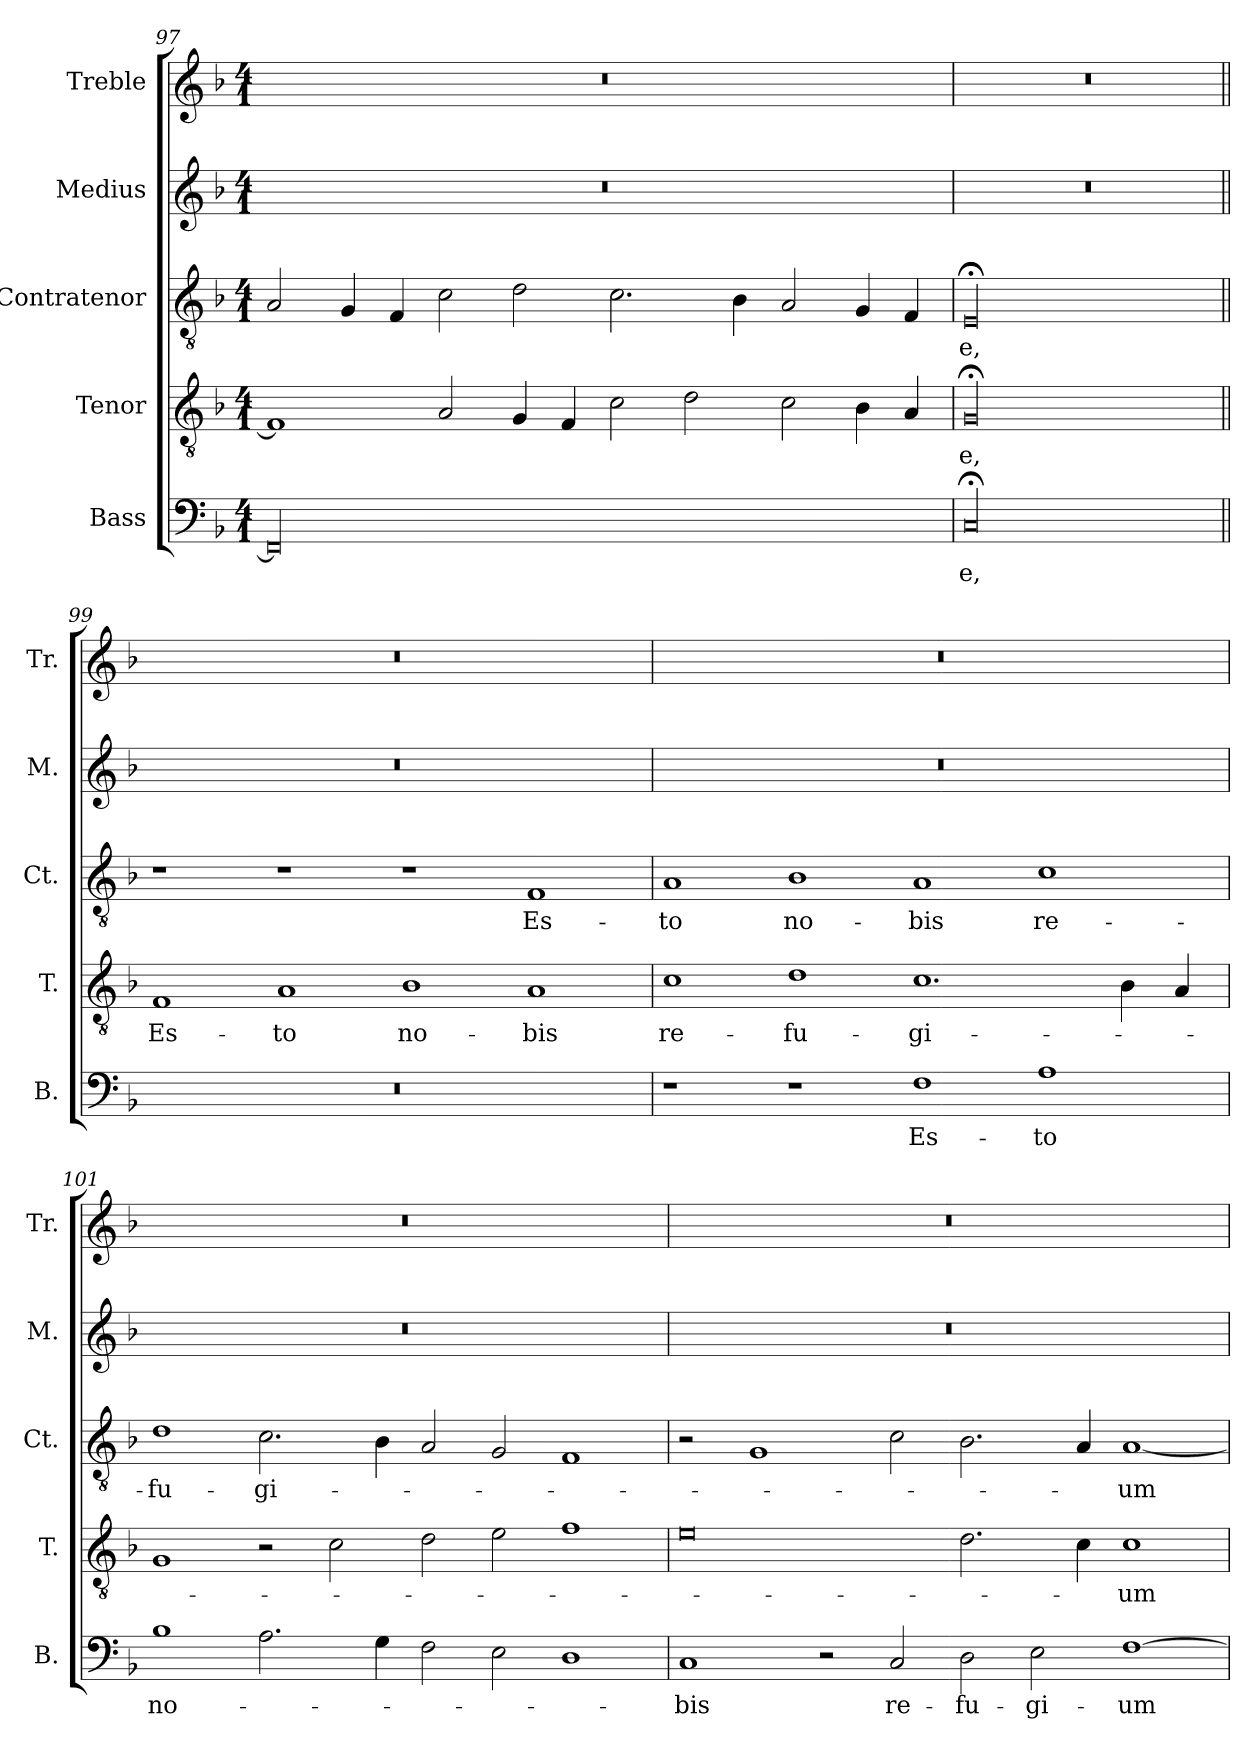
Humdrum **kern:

**kern	**text	**kern	**text	**kern	**text	**kern	**kern
*part5	*part5	*part4	*part4	*part3	*part3	*part2	*part1
*staff5	*staff5	*staff4	*staff4	*staff3	*staff3	*staff2	*staff1
*I"Bass	*	*I"Tenor	*	*I"Contratenor	*	*I"Medius	*I"Treble
*I'B.	*	*I'T.	*	*I'Ct.	*	*I'M.	*I'Tr.
!!LO:PB:g=z
*clefF4	*	*clefGv2	*	*clefGv2	*	*clefG2	*clefG2
*	*	*ITrd7c12	*	*ITrd7c12	*	*	*
*k[b-]	*	*k[b-]	*	*k[b-]	*	*k[b-]	*k[b-]
*d:	*	*d:	*	*d:	*	*d:	*d:
*M4/1	*	*M4/1	*	*M4/1	*	*M4/1	*M4/1
=97	=97	=97	=97	=97	=97	=97	=97
!	!	!	!	!	!	!LO:N:vis=1	!LO:N:vis=1
00FFi]	.	1FFi]	.	2AAi/	.	00r	00r
.	.	.	.	4GGi/	.	.	.
.	.	.	.	4FFi/	.	.	.
.	.	2AAi/	.	2Ci\	.	.	.
.	.	4GGi/	.	2Di\	.	.	.
.	.	4FFi/	.	.	.	.	.
.	.	2Ci\	.	2.Ci\	.	.	.
.	.	2Di\	.	.	.	.	.
.	.	.	.	4BB-i\	.	.	.
.	.	2Ci\	.	2AAi/	.	.	.
.	.	4BB-i\	.	4GGi/	.	.	.
.	.	4AAi/	.	4FFi/	.	.	.
=98	=98	=98	=98	=98	=98	=98	=98
!	!LO:LY:b:color=#000000	!	!	!	!	!	!
!	!	!	!LO:LY:b:color=#000000	!	!	!	!
!	!	!	!	!	!LO:LY:b:color=#000000	!LO:N:vis=1	!LO:N:vis=1
00C;i	-e,	00GG;i	-e,	00EE;i	-e,	00r	00r
!!LO:LB:g=z
=99||	=99||	=99||	=99||	=99||	=99||	=99||	=99||
!LO:N:vis=1	!	!	!	!	!	!	!
!	!	!	!LO:LY:b:color=#000000	!	!	!LO:N:vis=1	!LO:N:vis=1
00r	.	1FFi	Es-	1r	.	00r	00r
!	!	!	!LO:LY:b:color=#000000	!	!	!	!
.	.	1AAi	-to	1r	.	.	.
!	!	!	!LO:LY:b:color=#000000	!	!	!	!
.	.	1BB-i	no-	1r	.	.	.
!	!	!	!LO:LY:b:color=#000000	!	!	!	!
!	!	!	!	!	!LO:LY:b:color=#000000	!	!
.	.	1AAi	-bis	1FFi	Es-	.	.
=100	=100	=100	=100	=100	=100	=100	=100
!	!	!	!LO:LY:b:color=#000000	!	!	!	!
!	!	!	!	!	!LO:LY:b:color=#000000	!LO:N:vis=1	!LO:N:vis=1
1r	.	1Ci	re-	1AAi	-to	00r	00r
!	!	!	!LO:LY:b:color=#000000	!	!	!	!
!	!	!	!	!	!LO:LY:b:color=#000000	!	!
1r	.	1Di	-fu-	1BB-i	no-	.	.
!	!LO:LY:b:color=#000000	!	!	!	!	!	!
!	!	!	!LO:LY:b:color=#000000	!	!	!	!
!	!	!	!	!	!LO:LY:b:color=#000000	!	!
1Fi	Es-	1.Ci	-gi-	1AAi	-bis	.	.
!	!LO:LY:b:color=#000000	!	!	!	!	!	!
!	!	!	!	!	!LO:LY:b:color=#000000	!	!
1Ai	-to	.	.	1Ci	re-	.	.
.	.	4BB-i\	.	.	.	.	.
.	.	4AAi/	.	.	.	.	.
=101	=101	=101	=101	=101	=101	=101	=101
!	!LO:LY:b:color=#000000	!	!	!	!	!	!
!	!	!	!	!	!LO:LY:b:color=#000000	!LO:N:vis=1	!LO:N:vis=1
1B-i	no-	1GGi	.	1Di	-fu-	00r	00r
!	!	!	!	!	!LO:LY:b:color=#000000	!	!
2.Ai\	.	2r	.	2.Ci\	-gi-	.	.
.	.	2Ci\	.	.	.	.	.
4Gi\	.	.	.	4BB-i\	.	.	.
2Fi\	.	2Di\	.	2AAi/	.	.	.
2Ei\	.	2Ei\	.	2GGi/	.	.	.
1Di	.	1Fi	.	1FFi	.	.	.
!!LO:LB:g=z
=102	=102	=102	=102	=102	=102	=102	=102
!	!LO:LY:b:color=#000000	!	!	!	!	!LO:N:vis=1	!LO:N:vis=1
1Ci	-bis	0Ei	.	2r	.	00r	00r
.	.	.	.	1GGi	.	.	.
2r	.	.	.	.	.	.	.
!	!LO:LY:b:color=#000000	!	!	!	!	!	!
2Ci/	re-	.	.	2Ci\	.	.	.
!	!LO:LY:b:color=#000000	!	!	!	!	!	!
2Di\	-fu-	2.Di\	.	2.BB-i\	.	.	.
!	!LO:LY:b:color=#000000	!	!	!	!	!	!
2Ei\	-gi-	.	.	.	.	.	.
.	.	4Ci\	.	4AAi/	.	.	.
!	!LO:LY:b:color=#000000	!	!	!	!	!	!
!	!	!	!LO:LY:b:color=#000000	!	!	!	!
!	!	!	!	!	!LO:LY:b:color=#000000	!	!
[>1Fi	-um	1Ci	-um	[<1AAi	-um	.	.
=	=	=	=	=	=	=	=
*-	*-	*-	*-	*-	*-	*-	*-
